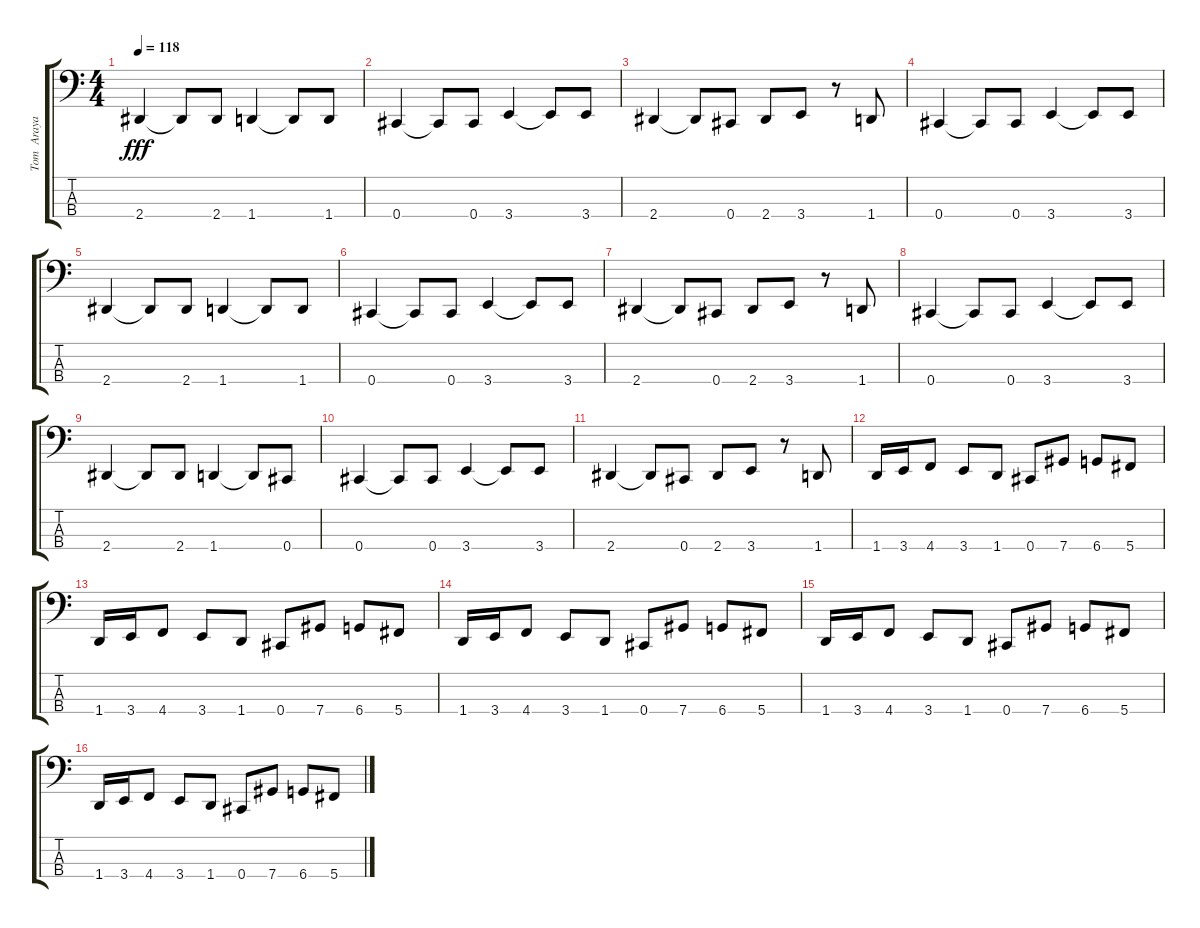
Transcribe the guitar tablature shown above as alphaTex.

\track ("Tom  Araya" "Tom  Araya") {instrument electricbassfinger}
\staff {score tabs}
\tuning (Gb2 Db2 Ab1 Db1) {hide}
\ts (4 4)
\tempo 118
\clef f4
\ks c
2.4.4{dy fff} 2.4{t}.8 2.4.8 1.4.4 1.4{t}.8 1.4.8 |
0.4.4 0.4{t}.8 0.4.8 3.4.4 3.4{t}.8 3.4.8 |
2.4.4 2.4{t}.8 0.4.8 2.4.8 3.4.8 r.8 1.4.8 |
0.4.4 0.4{t}.8 0.4.8 3.4.4 3.4{t}.8 3.4.8 |
2.4.4 2.4{t}.8 2.4.8 1.4.4 1.4{t}.8 1.4.8 |
0.4.4 0.4{t}.8 0.4.8 3.4.4 3.4{t}.8 3.4.8 |
2.4.4 2.4{t}.8 0.4.8 2.4.8 3.4.8 r.8 1.4.8 |
0.4.4 0.4{t}.8 0.4.8 3.4.4 3.4{t}.8 3.4.8 |
2.4.4 2.4{t}.8 2.4.8 1.4.4 1.4{t}.8 0.4.8 |
0.4.4 0.4{t}.8 0.4.8 3.4.4 3.4{t}.8 3.4.8 |
2.4.4 2.4{t}.8 0.4.8 2.4.8 3.4.8 r.8 1.4.8 |
1.4.16 3.4.16 4.4.8 3.4.8 1.4.8 0.4.8 7.4.8 6.4.8 5.4.8 |
1.4.16 3.4.16 4.4.8 3.4.8 1.4.8 0.4.8 7.4.8 6.4.8 5.4.8 |
1.4.16 3.4.16 4.4.8 3.4.8 1.4.8 0.4.8 7.4.8 6.4.8 5.4.8 |
1.4.16 3.4.16 4.4.8 3.4.8 1.4.8 0.4.8 7.4.8 6.4.8 5.4.8 |
1.4.16 3.4.16 4.4.8 3.4.8 1.4.8 0.4.8 7.4.8 6.4.8 5.4.8
